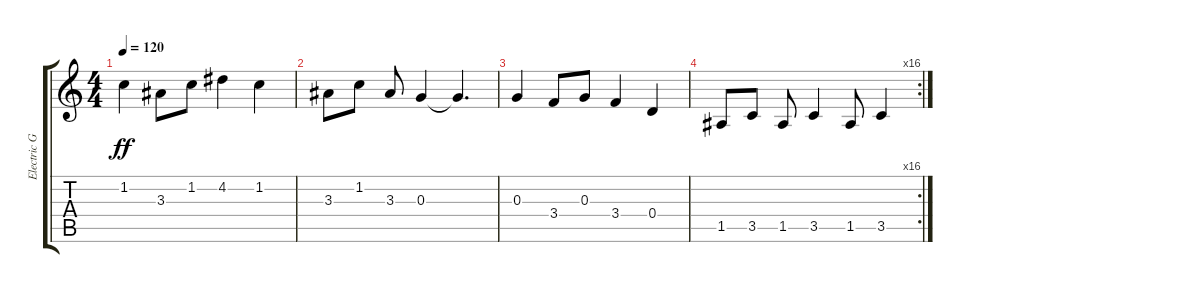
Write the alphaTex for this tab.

\track ("Electric Guitar 1" "Electric G") {instrument distortionguitar}
\staff {score tabs}
\tuning (E4 B3 G3 D3 A2 E2) {hide}
\ts (4 4)
\tempo 120
\clef g2
\ks c
1.2.4{dy ff instrument distortionguitar} 3.3.8 1.2.8 4.2.4 1.2.4 |
3.3.8 1.2.8 3.3.8 0.3.4 0.3{t}.4{d} |
0.3.4 3.4.8 0.3.8 3.4.4 0.4.4 |
\rc 16
1.5.8 3.5.8 1.5.8 3.5.4 1.5.8 3.5.4
